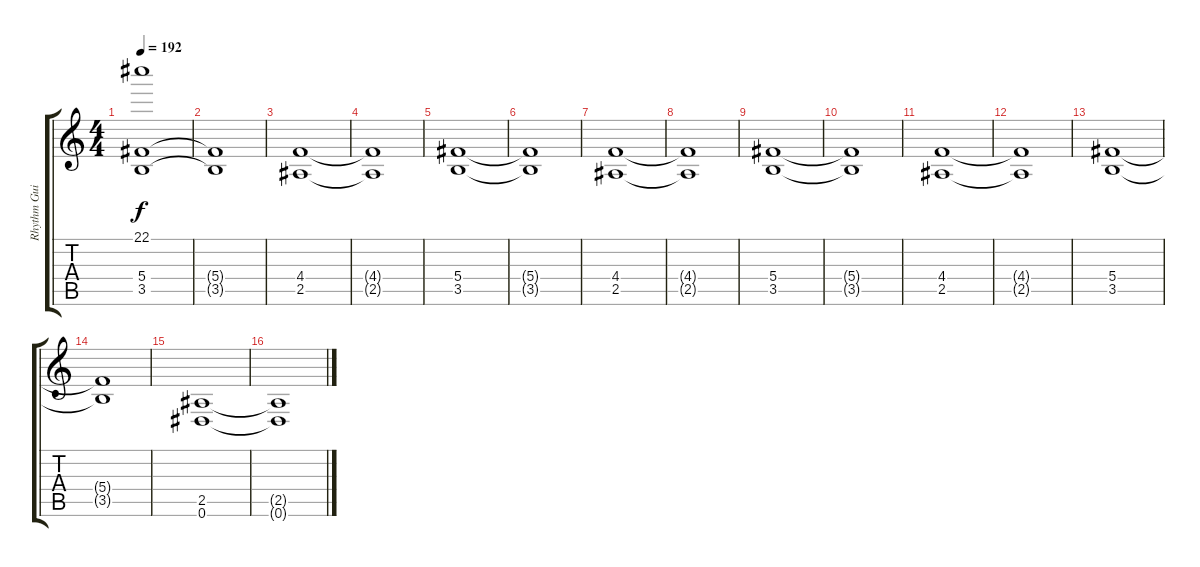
\track ("Rhythm Guitar" "Rhythm Gui") {instrument overdrivenguitar}
\staff {score tabs}
\tuning (Eb4 Bb3 Gb3 Db3 Ab2 Eb2) {hide}
\ts (4 4)
\tempo 192
\clef g2
\ks c
(22.1{t} 5.4 3.5).1{dy f} |
(5.4{t} 3.5{t}).1 |
(4.4 2.5).1 |
(4.4{t} 2.5{t}).1 |
(5.4 3.5).1 |
(5.4{t} 3.5{t}).1 |
(4.4 2.5).1 |
(4.4{t} 2.5{t}).1 |
(5.4 3.5).1 |
(5.4{t} 3.5{t}).1 |
(4.4 2.5).1 |
(4.4{t} 2.5{t}).1 |
(5.4 3.5).1 |
(5.4{t} 3.5{t}).1 |
(2.5 0.6).1 |
(2.5{t} 0.6{t}).1
